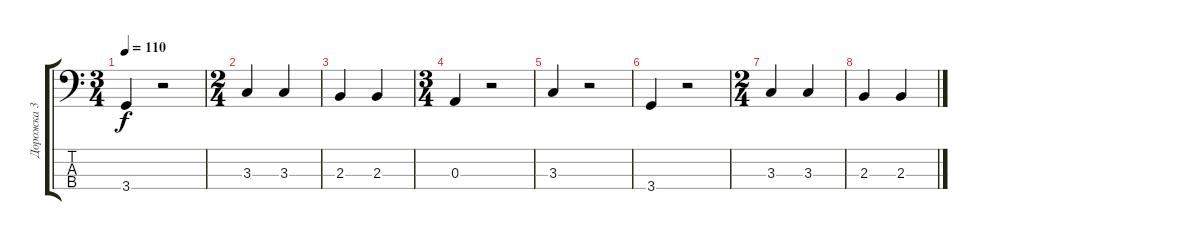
\track ("Дорожка 3" "Дорожка 3") {instrument electricbasspick}
\staff {score tabs}
\tuning (G2 D2 A1 E1) {hide}
\ts (3 4)
\tempo 110
\clef f4
\ks c
3.4.4{dy f} r.2 |
\ts (2 4)
3.3.4 3.3.4 |
2.3.4 2.3.4 |
\ts (3 4)
0.3.4 r.2 |
3.3.4 r.2 |
3.4.4 r.2 |
\ts (2 4)
3.3.4 3.3.4 |
2.3.4 2.3.4
